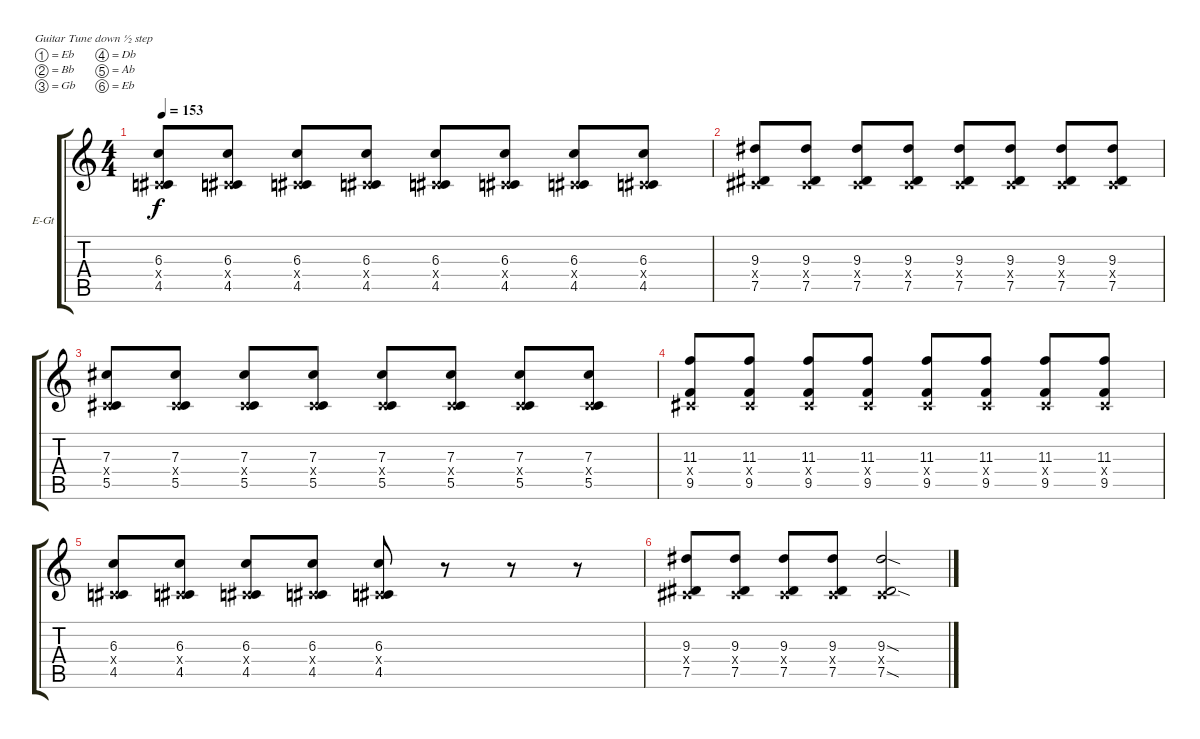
\bracketExtendMode groupsimilarinstruments
\firstSystemTrackNameOrientation horizontal
\otherSystemsTrackNameOrientation horizontal
\track ("Effects/Feedbacks Guitar" "E-Gt") {instrument distortionguitar}
\staff {score tabs}
\tuning (Eb4 Bb3 Gb3 Db3 Ab2 Eb2)
\ts (4 4)
\tempo 153
\clef g2
\ks c
(6.3 0.4{x} 4.5).8{dy f} (6.3 0.4{x} 4.5).8 (6.3 0.4{x} 4.5).8 (6.3 0.4{x} 4.5).8 (6.3 0.4{x} 4.5).8 (6.3 0.4{x} 4.5).8 (6.3 0.4{x} 4.5).8 (6.3 0.4{x} 4.5).8 |
(9.3 0.4{x} 7.5).8 (9.3 0.4{x} 7.5).8 (9.3 0.4{x} 7.5).8 (9.3 0.4{x} 7.5).8 (9.3 0.4{x} 7.5).8 (9.3 0.4{x} 7.5).8 (9.3 0.4{x} 7.5).8 (9.3 0.4{x} 7.5).8 |
(7.3 0.4{x} 5.5).8 (7.3 0.4{x} 5.5).8 (7.3 0.4{x} 5.5).8 (7.3 0.4{x} 5.5).8 (7.3 0.4{x} 5.5).8 (7.3 0.4{x} 5.5).8 (7.3 0.4{x} 5.5).8 (7.3 0.4{x} 5.5).8 |
(11.3 0.4{x} 9.5).8 (11.3 0.4{x} 9.5).8 (11.3 0.4{x} 9.5).8 (11.3 0.4{x} 9.5).8 (11.3 0.4{x} 9.5).8 (11.3 0.4{x} 9.5).8 (11.3 0.4{x} 9.5).8 (11.3 0.4{x} 9.5).8 |
(6.3 0.4{x} 4.5).8 (6.3 0.4{x} 4.5).8 (6.3 0.4{x} 4.5).8 (6.3 0.4{x} 4.5).8 (6.3 0.4{x} 4.5).8 r.8 r.8 r.8 |
(9.3 0.4{x} 7.5).8 (9.3 0.4{x} 7.5).8 (9.3 0.4{x} 7.5).8 (9.3 0.4{x} 7.5).8 (9.3{sod} 0.4{x} 7.5{sod}).2
